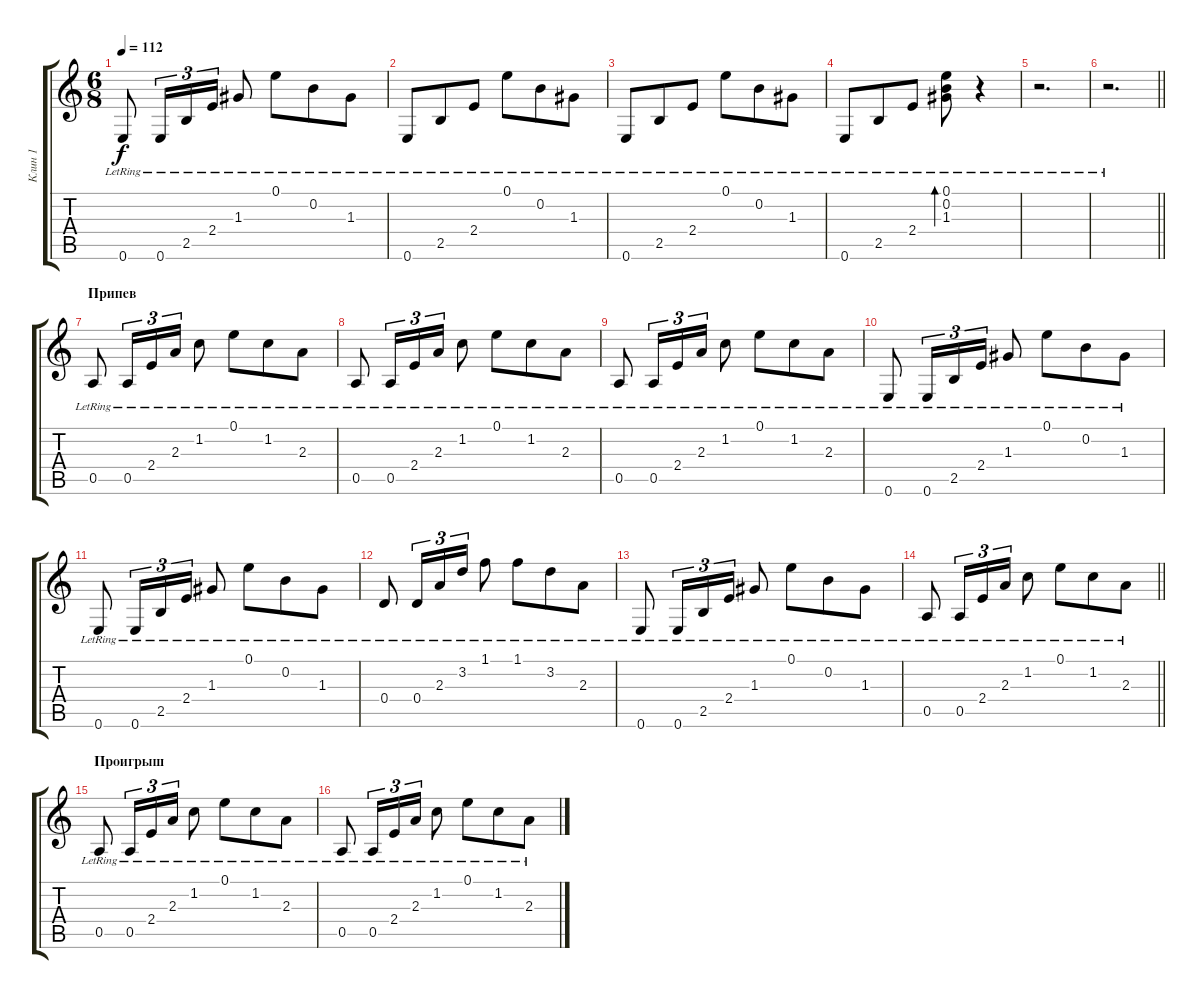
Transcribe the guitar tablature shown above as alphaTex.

\track ("Клин 1" "Клин 1") {instrument electricguitarclean}
\staff {score tabs}
\tuning (E4 B3 G3 D3 A2 E2) {hide}
\ts (6 8)
\tempo 112
\clef g2
\ks c
0.6{lr}.8{dy f} 0.6{lr}.16{tu (3 2)} 2.5{lr}.16{tu (3 2)} 2.4{lr}.16{tu (3 2)} 1.3{lr}.8 0.1{lr}.8 0.2{lr}.8 1.3{lr}.8 |
0.6{lr}.8 2.5{lr}.8 2.4{lr}.8 0.1{lr}.8 0.2{lr}.8 1.3{lr}.8 |
0.6{lr}.8 2.5{lr}.8 2.4{lr}.8 0.1{lr}.8 0.2{lr}.8 1.3{lr}.8 |
0.6{lr}.8 2.5{lr}.8 2.4{lr}.8 (0.1{lr} 0.2 1.3).8{bd 60} r.4 |
r.2{d} |
\barLineRight lightlight
r.2{d} |
\section ("" "Припев")
0.5{lr}.8 0.5{lr}.16{tu (3 2)} 2.4{lr}.16{tu (3 2)} 2.3{lr}.16{tu (3 2)} 1.2{lr}.8 0.1{lr}.8 1.2{lr}.8 2.3{lr}.8 |
0.5{lr}.8 0.5{lr}.16{tu (3 2)} 2.4{lr}.16{tu (3 2)} 2.3{lr}.16{tu (3 2)} 1.2{lr}.8 0.1{lr}.8 1.2{lr}.8 2.3{lr}.8 |
0.5{lr}.8 0.5{lr}.16{tu (3 2)} 2.4{lr}.16{tu (3 2)} 2.3{lr}.16{tu (3 2)} 1.2{lr}.8 0.1{lr}.8 1.2{lr}.8 2.3{lr}.8 |
0.6{lr}.8 0.6{lr}.16{tu (3 2)} 2.5{lr}.16{tu (3 2)} 2.4{lr}.16{tu (3 2)} 1.3{lr}.8 0.1{lr}.8 0.2{lr}.8 1.3{lr}.8 |
0.6{lr}.8 0.6{lr}.16{tu (3 2)} 2.5{lr}.16{tu (3 2)} 2.4{lr}.16{tu (3 2)} 1.3{lr}.8 0.1{lr}.8 0.2{lr}.8 1.3{lr}.8 |
0.4{lr}.8 0.4{lr}.16{tu (3 2)} 2.3{lr}.16{tu (3 2)} 3.2{lr}.16{tu (3 2)} 1.1{lr}.8 1.1{lr}.8 3.2{lr}.8 2.3{lr}.8 |
0.6{lr}.8 0.6{lr}.16{tu (3 2)} 2.5{lr}.16{tu (3 2)} 2.4{lr}.16{tu (3 2)} 1.3{lr}.8 0.1{lr}.8 0.2{lr}.8 1.3{lr}.8 |
\barLineRight lightlight
0.5{lr}.8 0.5{lr}.16{tu (3 2)} 2.4{lr}.16{tu (3 2)} 2.3{lr}.16{tu (3 2)} 1.2{lr}.8 0.1{lr}.8 1.2{lr}.8 2.3{lr}.8 |
\section ("" "Проигрыш")
0.5{lr}.8 0.5{lr}.16{tu (3 2)} 2.4{lr}.16{tu (3 2)} 2.3{lr}.16{tu (3 2)} 1.2{lr}.8 0.1{lr}.8 1.2{lr}.8 2.3{lr}.8 |
0.5{lr}.8 0.5{lr}.16{tu (3 2)} 2.4{lr}.16{tu (3 2)} 2.3{lr}.16{tu (3 2)} 1.2{lr}.8 0.1{lr}.8 1.2{lr}.8 2.3{lr}.8
